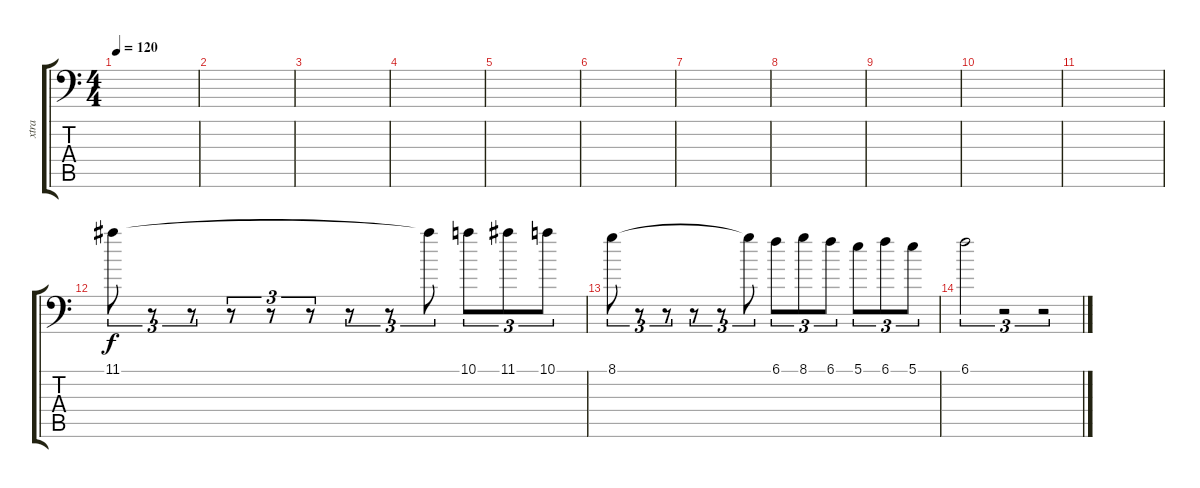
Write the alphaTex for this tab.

\track ("xtra" "xtra") {instrument distortionguitar}
\staff {score tabs}
\tuning (B3 Gb3 D3 A2 E2 A1) {hide}
\ts (4 4)
\tempo 120
\clef f4
\ks c
|
|
|
|
|
|
|
|
|
|
|
11.1.8{tu (3 2)} r.8{tu (3 2)} r.8{tu (3 2)} r.8{tu (3 2)} r.8{tu (3 2)} r.8{tu (3 2)} r.8{tu (3 2)} r.8{tu (3 2)} 11.1{t}.8{tu (3 2)} 10.1.8{tu (3 2)} 11.1.8{tu (3 2)} 10.1.8{tu (3 2)} |
8.1.8{tu (3 2)} r.8{tu (3 2)} r.8{tu (3 2)} r.8{tu (3 2)} r.8{tu (3 2)} 8.1{t}.8{tu (3 2)} 6.1.8{tu (3 2)} 8.1.8{tu (3 2)} 6.1.8{tu (3 2)} 5.1.8{tu (3 2)} 6.1.8{tu (3 2)} 5.1.8{tu (3 2)} |
6.1.2{tu (3 2)} r.2{tu (3 2)} r.2{tu (3 2)}
